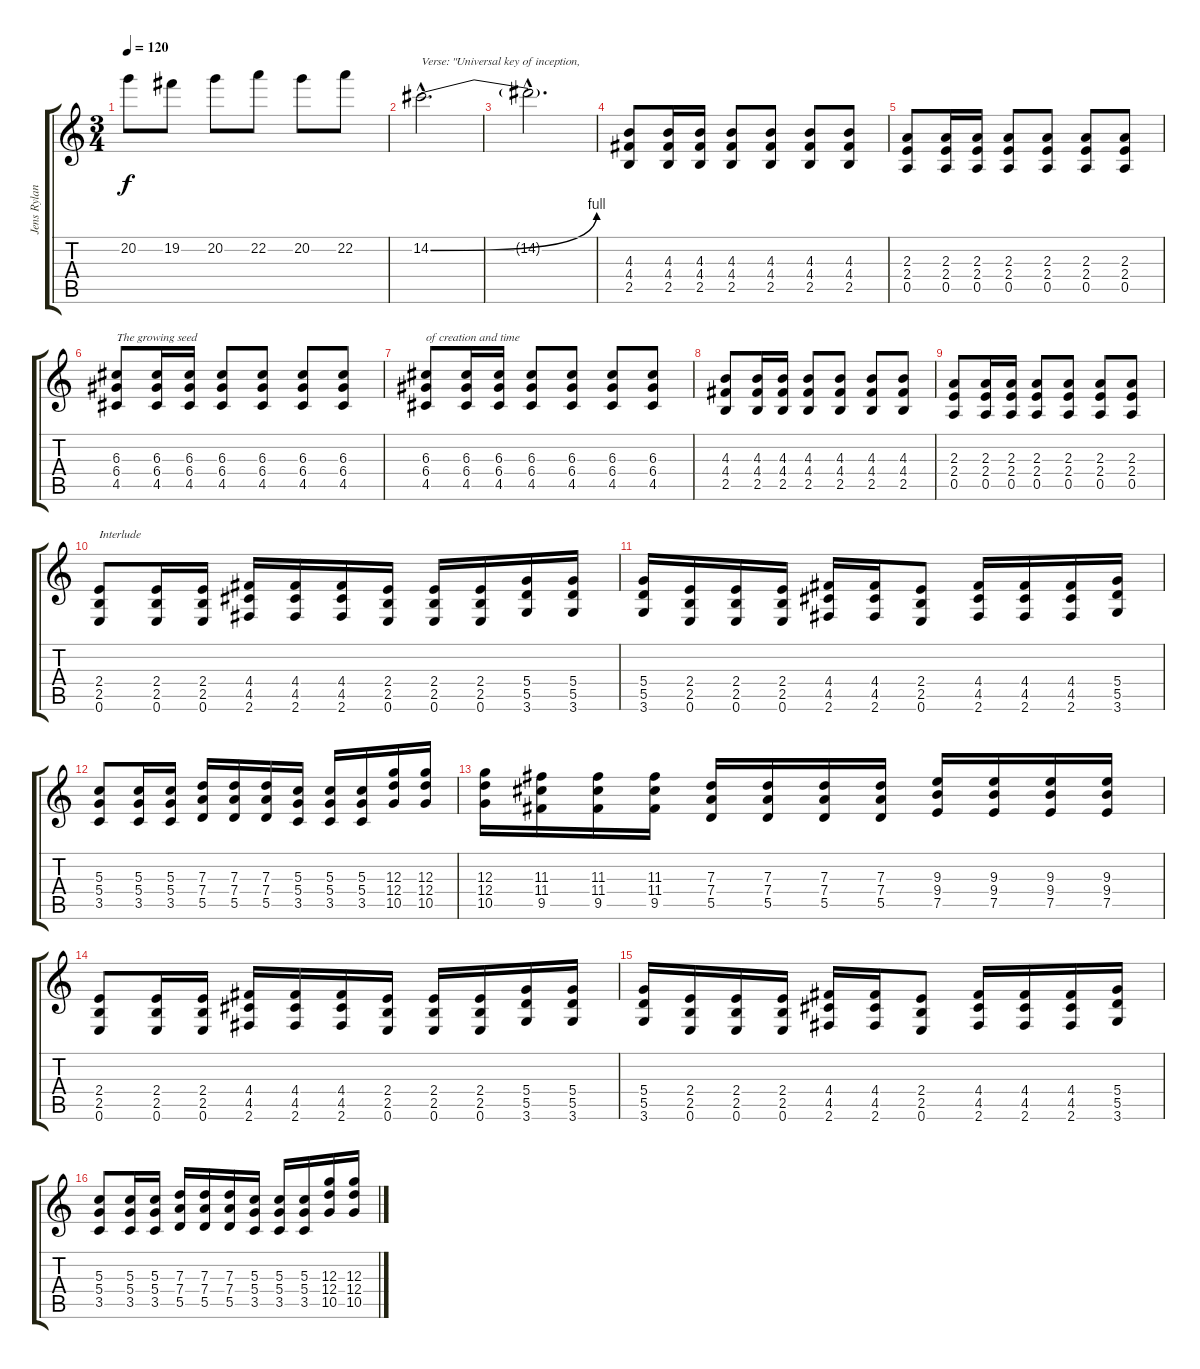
\track ("Jens Ryland" "Jens Rylan") {instrument distortionguitar}
\staff {score tabs}
\tuning (E4 B3 G3 D3 A2 E2) {hide}
\ts (3 4)
\tempo 120
\clef g2
\ks c
20.2.8{dy f} 19.2.8 20.2.8 22.2.8 20.2.8 22.2.8 |
14.2{be (bend 0 0 60 4) hac}.2{d txt "Verse: \"Universal key of inception,"} |
14.2{hac t}.2{d} |
(4.3 4.4 2.5).8 (4.3 4.4 2.5).16 (4.3 4.4 2.5).16 (4.3 4.4 2.5).8 (4.3 4.4 2.5).8 (4.3 4.4 2.5).8 (4.3 4.4 2.5).8 |
(2.3 2.4 0.5).8 (2.3 2.4 0.5).16 (2.3 2.4 0.5).16 (2.3 2.4 0.5).8 (2.3 2.4 0.5).8 (2.3 2.4 0.5).8 (2.3 2.4 0.5).8 |
(6.3 6.4 4.5).8{txt "The growing seed"} (6.3 6.4 4.5).16 (6.3 6.4 4.5).16 (6.3 6.4 4.5).8 (6.3 6.4 4.5).8 (6.3 6.4 4.5).8 (6.3 6.4 4.5).8 |
(6.3 6.4 4.5).8{txt "of creation and time"} (6.3 6.4 4.5).16 (6.3 6.4 4.5).16 (6.3 6.4 4.5).8 (6.3 6.4 4.5).8 (6.3 6.4 4.5).8 (6.3 6.4 4.5).8 |
(4.3 4.4 2.5).8 (4.3 4.4 2.5).16 (4.3 4.4 2.5).16 (4.3 4.4 2.5).8 (4.3 4.4 2.5).8 (4.3 4.4 2.5).8 (4.3 4.4 2.5).8 |
(2.3 2.4 0.5).8 (2.3 2.4 0.5).16 (2.3 2.4 0.5).16 (2.3 2.4 0.5).8 (2.3 2.4 0.5).8 (2.3 2.4 0.5).8 (2.3 2.4 0.5).8 |
(2.4 2.5 0.6).8{txt "Interlude"} (2.4 2.5 0.6).16 (2.4 2.5 0.6).16 (4.4 4.5 2.6).16 (4.4 4.5 2.6).16 (4.4 4.5 2.6).16 (2.4 2.5 0.6).16 (2.4 2.5 0.6).16 (2.4 2.5 0.6).16 (5.4 5.5 3.6).16 (5.4 5.5 3.6).16 |
(5.4 5.5 3.6).16 (2.4 2.5 0.6).16 (2.4 2.5 0.6).16 (2.4 2.5 0.6).16 (4.4 4.5 2.6).16 (4.4 4.5 2.6).16 (2.4 2.5 0.6).8 (4.4 4.5 2.6).16 (4.4 4.5 2.6).16 (4.4 4.5 2.6).16 (5.4 5.5 3.6).16 |
(5.3 5.4 3.5).8 (5.3 5.4 3.5).16 (5.3 5.4 3.5).16 (7.3 7.4 5.5).16 (7.3 7.4 5.5).16 (7.3 7.4 5.5).16 (5.3 5.4 3.5).16 (5.3 5.4 3.5).16 (5.3 5.4 3.5).16 (12.3 12.4 10.5).16 (12.3 12.4 10.5).16 |
(12.3 12.4 10.5).16 (11.3 11.4 9.5).16 (11.3 11.4 9.5).16 (11.3 11.4 9.5).16 (7.3 7.4 5.5).16 (7.3 7.4 5.5).16 (7.3 7.4 5.5).16 (7.3 7.4 5.5).16 (9.3 9.4 7.5).16 (9.3 9.4 7.5).16 (9.3 9.4 7.5).16 (9.3 9.4 7.5).16 |
(2.4 2.5 0.6).8 (2.4 2.5 0.6).16 (2.4 2.5 0.6).16 (4.4 4.5 2.6).16 (4.4 4.5 2.6).16 (4.4 4.5 2.6).16 (2.4 2.5 0.6).16 (2.4 2.5 0.6).16 (2.4 2.5 0.6).16 (5.4 5.5 3.6).16 (5.4 5.5 3.6).16 |
(5.4 5.5 3.6).16 (2.4 2.5 0.6).16 (2.4 2.5 0.6).16 (2.4 2.5 0.6).16 (4.4 4.5 2.6).16 (4.4 4.5 2.6).16 (2.4 2.5 0.6).8 (4.4 4.5 2.6).16 (4.4 4.5 2.6).16 (4.4 4.5 2.6).16 (5.4 5.5 3.6).16 |
(5.3 5.4 3.5).8 (5.3 5.4 3.5).16 (5.3 5.4 3.5).16 (7.3 7.4 5.5).16 (7.3 7.4 5.5).16 (7.3 7.4 5.5).16 (5.3 5.4 3.5).16 (5.3 5.4 3.5).16 (5.3 5.4 3.5).16 (12.3 12.4 10.5).16 (12.3 12.4 10.5).16
